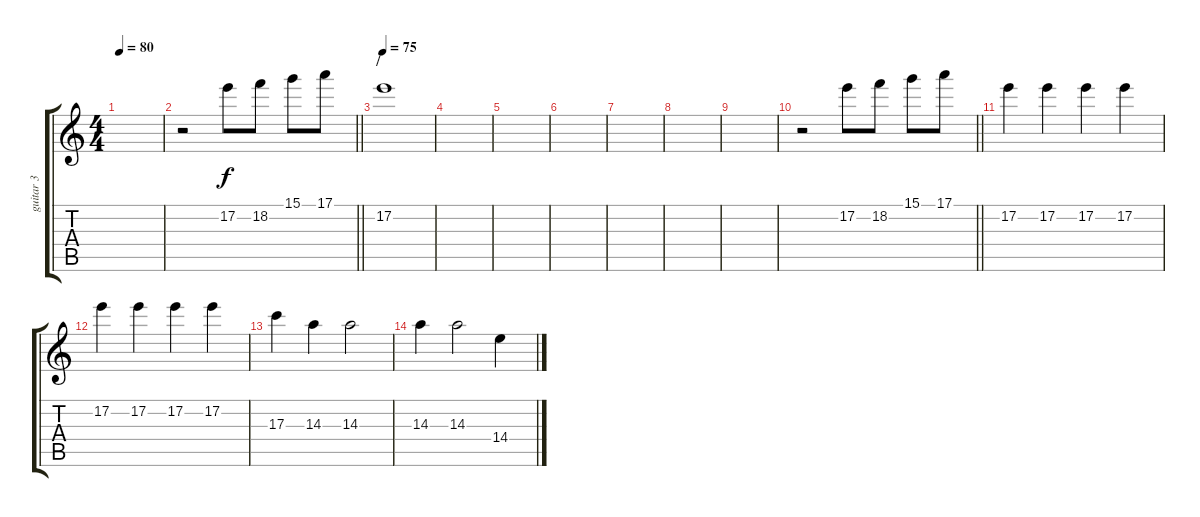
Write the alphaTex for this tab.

\track ("guitar 3" "guitar 3") {instrument acousticguitarsteel}
\staff {score tabs}
\tuning (E4 B3 G3 D3 A2 E2) {hide}
\ts (4 4)
\tempo 80
\clef g2
\ks c
|
\barLineRight lightlight
r.2 17.2.8 18.2.8 15.1.8 17.1.8 |
\section ("" "/")
\tempo 75
17.2.1 |
|
|
|
|
|
|
\barLineRight lightlight
r.2 17.2.8 18.2.8 15.1.8 17.1.8 |
17.2.4 17.2.4 17.2.4 17.2.4 |
17.2.4 17.2.4 17.2.4 17.2.4 |
17.3.4 14.3.4 14.3.2 |
14.3.4 14.3.2 14.4.4
